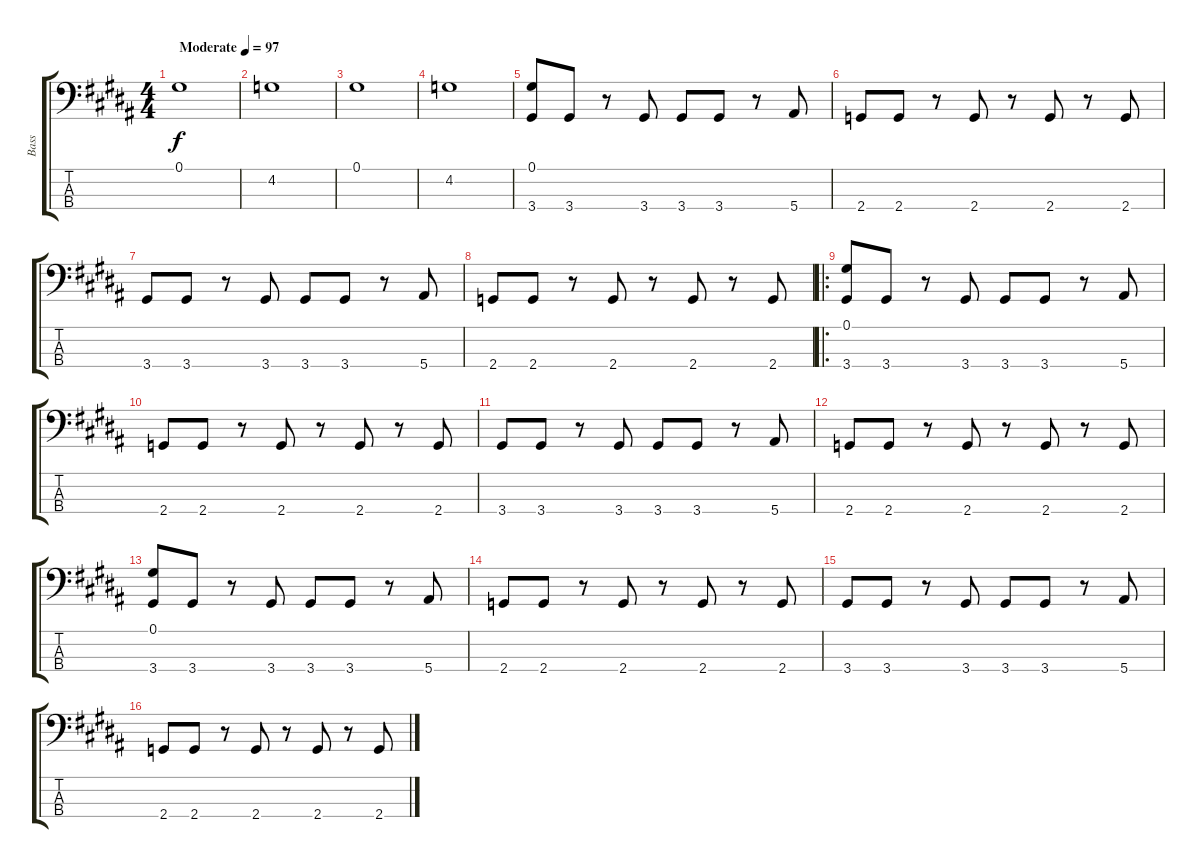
\track ("Bass" "Bass") {instrument electricbassfinger}
\staff {score tabs}
\tuning (Ab2 Eb2 Ab1 F1) {hide}
\ts (4 4)
\tempo (97 "Moderate")
\clef f4
\ks b
0.1.1{dy f instrument electricbassfinger} |
4.2.1 |
0.1.1 |
4.2.1 |
(0.1 3.4).8 3.4.8 r.8 3.4.8 3.4.8 3.4.8 r.8 5.4.8 |
2.4.8 2.4.8 r.8 2.4.8 r.8 2.4.8 r.8 2.4.8 |
3.4.8 3.4.8 r.8 3.4.8 3.4.8 3.4.8 r.8 5.4.8 |
2.4.8{volume 16} 2.4.8 r.8 2.4.8 r.8 2.4.8 r.8 2.4.8 |
\ro
(0.1 3.4).8 3.4.8 r.8 3.4.8 3.4.8 3.4.8 r.8 5.4.8 |
2.4.8 2.4.8 r.8 2.4.8 r.8 2.4.8 r.8 2.4.8 |
3.4.8 3.4.8 r.8 3.4.8 3.4.8 3.4.8 r.8 5.4.8 |
2.4.8 2.4.8 r.8 2.4.8 r.8 2.4.8 r.8 2.4.8 |
(0.1 3.4).8 3.4.8 r.8 3.4.8 3.4.8 3.4.8 r.8 5.4.8 |
2.4.8 2.4.8 r.8 2.4.8 r.8 2.4.8 r.8 2.4.8 |
3.4.8 3.4.8 r.8 3.4.8 3.4.8 3.4.8 r.8 5.4.8 |
2.4.8 2.4.8 r.8 2.4.8 r.8 2.4.8 r.8 2.4.8
